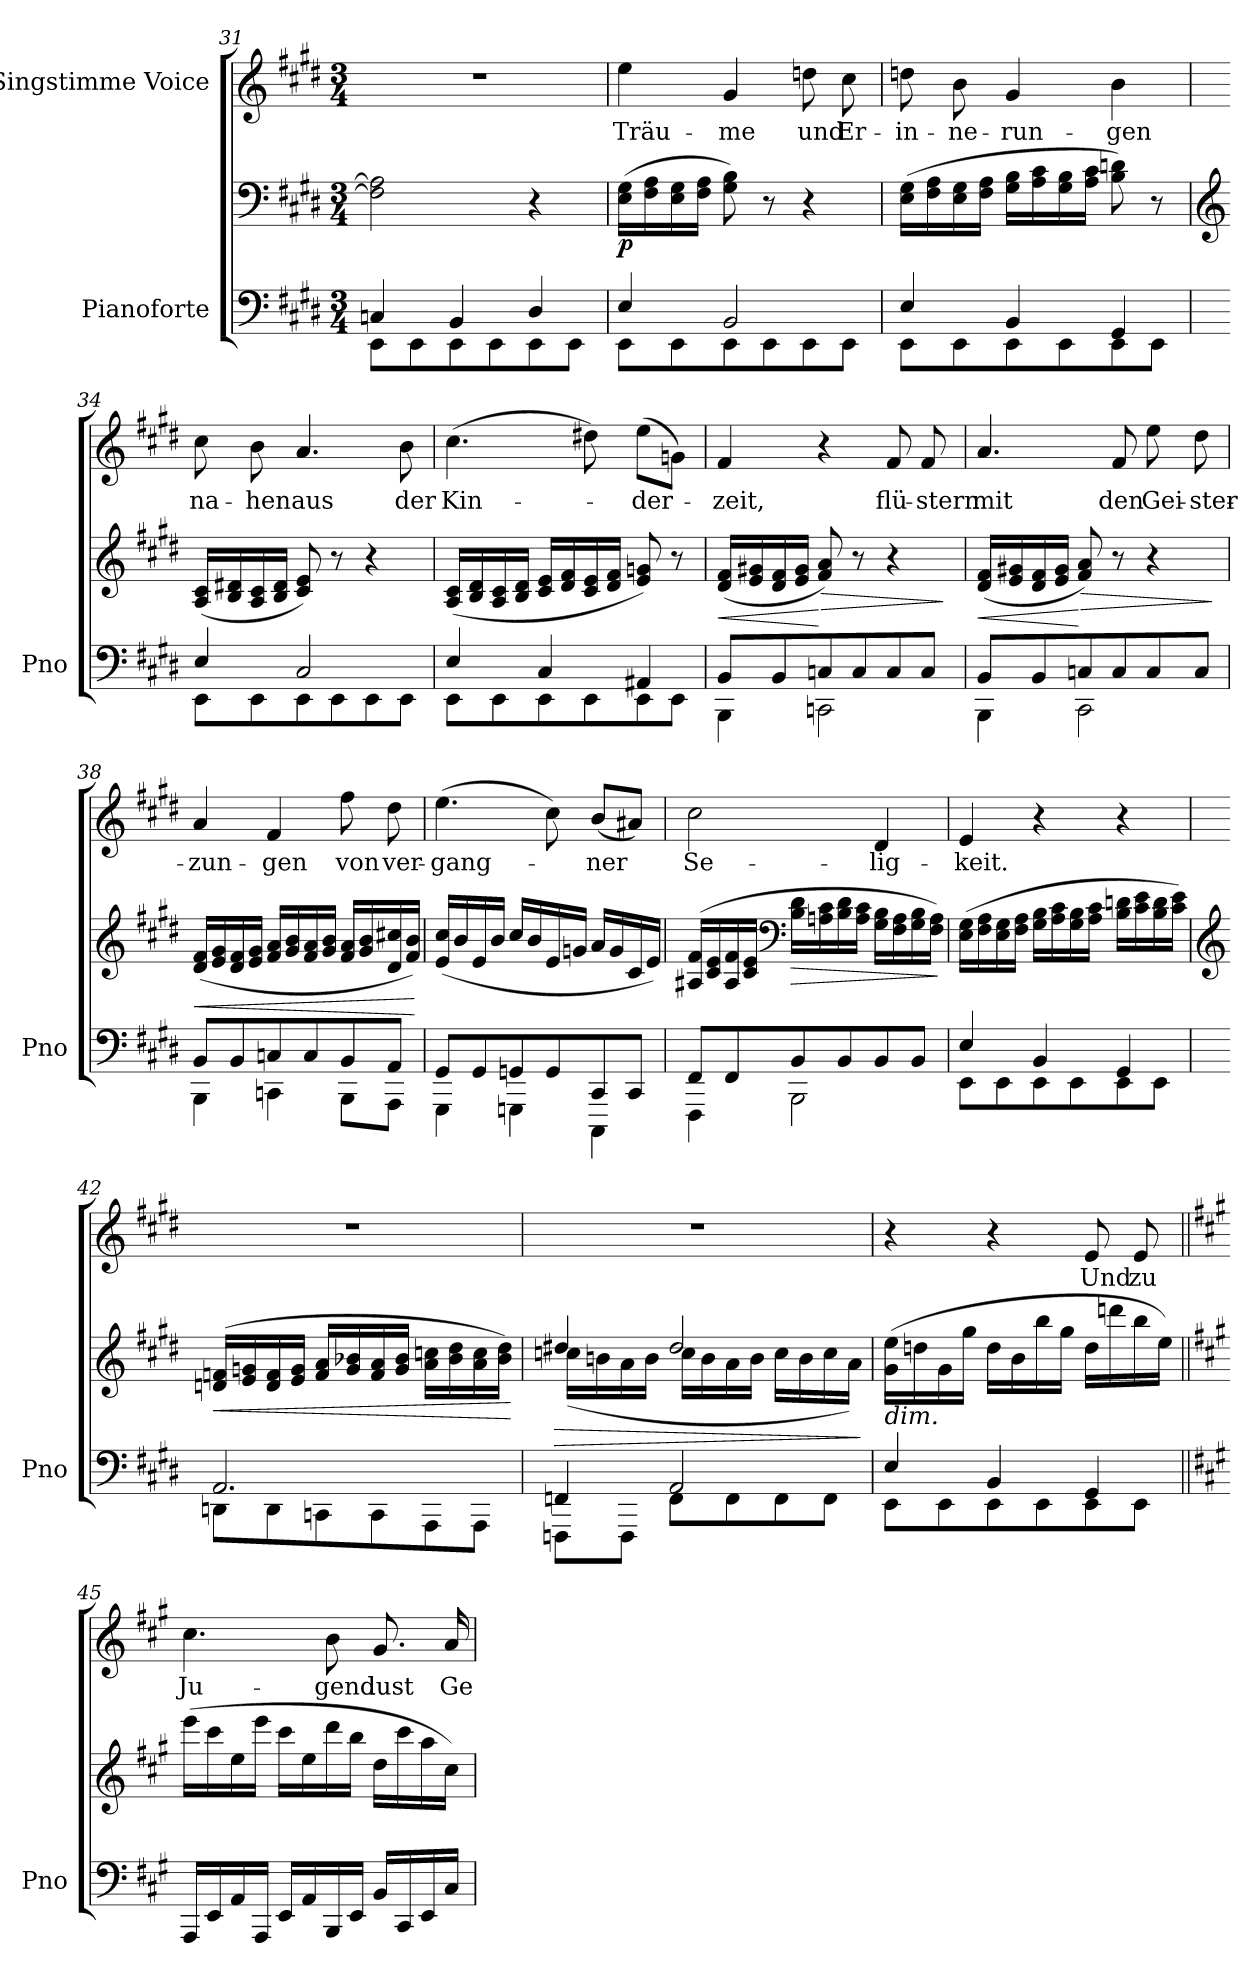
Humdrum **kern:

**kern	**kern	**dynam	**kern	**text
*part2	*part2	*part2	*part1	*part1
*staff3	*staff2	*staff2/3	*staff1	*staff1
*I"Pianoforte	*	*	*I"Singstimme Voice	*
*I'Pno	*	*	*	*
*clefF4	*clefF4	*	*clefG2	*
*k[f#c#g#d#]	*k[f#c#g#d#]	*	*k[f#c#g#d#]	*
*M3/4	*M3/4	*	*M3/4	*
=31	=31	=31	=31	=31
*^	*	*	*	*
4Cn/	8EE\L	2F#\] 2A\]	.	2.r	.
.	8EE\	.	.	.	.
4BB/	8EE\	.	.	.	.
.	8EE\	.	.	.	.
4D#/	8EE\	4r	.	.	.
.	8EE\J	.	.	.	.
=32	=32	=32	=32	=32	=32
!	!	!	!LO:DY:b	!	!
4E/	8EE\L	(16E\ 16G#\LL	p	4ee\	Träu-
.	.	16F#\ 16A\	.	.	.
.	8EE\	16E\ 16G#\	.	.	.
.	.	16F#\ 16A\JJ	.	.	.
2BB/	8EE\	8G#\ 8B\)	.	4g#/	-me
.	8EE\	8r	.	.	.
.	8EE\	4r	.	8ddn\	und
.	8EE\J	.	.	8cc#\	Er-
=33	=33	=33	=33	=33	=33
4E/	8EE\L	(16E\ 16G#\LL	.	8ddn\	-in-
.	.	16F#\ 16A\	.	.	.
.	8EE\	16E\ 16G#\	.	8b\	-ne-
.	.	16F#\ 16A\JJ	.	.	.
4BB/	8EE\	16G#\ 16B\LL	.	4g#/	-run-
.	.	16A\ 16c#\	.	.	.
.	8EE\	16G#\ 16B\	.	.	.
.	.	16A\ 16c#\JJ	.	.	.
4GG#/	8EE\	8B\ 8dn\)	.	4b\	-gen
.	8EE\J	8r	.	.	.
=34	=34	=34	=34	=34	=34
*	*	*clefG2	*	*	*
4E/	8EE\L	(16A/ 16c#/LL	.	8cc#\	na-
.	.	16B/ 16d#X/	.	.	.
.	8EE\	16A/ 16c#/	.	8b\	-hen
.	.	16B/ 16d#/JJ	.	.	.
2C#/	8EE\	8c#/ 8e/)	.	4.a/	aus
.	8EE\	8r	.	.	.
.	8EE\	4r	.	.	.
.	8EE\J	.	.	8b\	der
=35	=35	=35	=35	=35	=35
4E/	8EE\L	(16A/ 16c#/LL	.	(4.cc#\	Kin-
.	.	16B/ 16d#/	.	.	.
.	8EE\	16A/ 16c#/	.	.	.
.	.	16B/ 16d#/JJ	.	.	.
4C#/	8EE\	16c#/ 16e/LL	.	.	.
.	.	16d#/ 16f#/	.	.	.
.	8EE\	16c#/ 16e/	.	8dd#X\)	.
.	.	16d#/ 16f#/JJ	.	.	.
4AA#X/	8EE\	8e/ 8gn/)	.	(8ee\L	-der-
.	8EE\J	8r	.	8gn\J)	.
=36	=36	=36	=36	=36	=36
!	!	!	!LO:HP:b	!	!
8BB/L	4BBB\	(16d#/ 16f#/LL	<	4f#/	-zeit,
.	.	16e/ 16g#X/	.	.	.
8BB/	.	16d#/ 16f#/	.	.	.
.	.	16e/ 16g#/JJ	.	.	.
!	!	!	!LO:HP:n=1:b	!	!
8Cn/	2CCn\	8f#/ 8a/)	[ >	4r	.
8C/	.	8r	.	.	.
8C/	.	4r	.	8f#/	flü-
8C/J	.	.	.	8f#/	-stern
*v	*v	*	*	*	*
.	.	]	.	.
=37	=37	=37	=37	=37
*^	*	*	*	*
!	!	!	!LO:HP:b	!	!
8BB/L	4BBB\	(16d#/ 16f#/LL	<	4.a/	mit
.	.	16e/ 16g#X/	.	.	.
8BB/	.	16d#/ 16f#/	.	.	.
.	.	16e/ 16g#/JJ	.	.	.
!	!	!	!LO:HP:n=1:b	!	!
8Cn/	2CC#\	8f#/ 8a/)	[ >	.	.
8C/	.	8r	.	8f#/	den
8C/	.	4r	.	8ee\	Gei-
8C/J	.	.	.	8dd#\	-ster-
*v	*v	*	*	*	*
.	.	]	.	.
=38	=38	=38	=38	=38
*^	*	*	*	*
!	!	!	!LO:HP:b	!	!
8BB/L	4BBB\	(16d#/ 16f#/LL	<	4a/	-zun-
.	.	16e/ 16g#/	.	.	.
8BB/	.	16d#/ 16f#/	.	.	.
.	.	16e/ 16g#/JJ	.	.	.
8Cn/	4CCn\	16f#/ 16a/LL	.	4f#/	-gen
.	.	16g#/ 16b/	.	.	.
8C/	.	16f#/ 16a/	.	.	.
.	.	16g#/ 16b/JJ	.	.	.
8BB/	8BBB\L	16f#/ 16a/LL	.	8ff#\	von
.	.	16g#/ 16b/	.	.	.
8AA/J	8AAA\J	16d#/ 16cc#X/	.	8dd#\	ver-
.	.	16f#/ 16b/JJ)	.	.	.
*v	*v	*	*	*	*
.	.	[	.	.
=39	=39	=39	=39	=39
*^	*	*	*	*
8GG#/L	4GGG#\	(16e/ 16cc#/LL	.	(4.ee\	-gang-
.	.	16b/	.	.	.
8GG#/	.	16e/	.	.	.
.	.	16b/JJ	.	.	.
8GGn/	4GGGn\	16cc#/LL	.	.	.
.	.	16b/	.	.	.
8GG/	.	16e/	.	8cc#\)	.
.	.	16gn/JJ	.	.	.
8CC#/	4CCC#\	16a/LL	.	(8b/L	-ner
.	.	16g/	.	.	.
8CC#/J	.	16c#/	.	8a#X/J)	.
.	.	16e/JJ)	.	.	.
=40	=40	=40	=40	=40	=40
8FF#/L	4FFF#\	(16A#X/ 16f#/LL	.	2cc#\	Se-
.	.	16c#/ 16e/	.	.	.
8FF#/	.	16A#/ 16f#/	.	.	.
.	.	16c#/ 16e/JJ	.	.	.
*	*	*clefF4	*	*	*
!	!	!	!LO:HP:b	!	!
8BB/	2BBB\	16B\ 16d#\LL	>	.	.
.	.	16An\ 16c#\	.	.	.
8BB/	.	16B\ 16d#\	.	.	.
.	.	16A\ 16c#\JJ	.	.	.
8BB/	.	16G#\ 16B\LL	.	4d#/	-lig-
.	.	16F#\ 16A\	.	.	.
8BB/J	.	16G#\ 16B\	.	.	.
.	.	16F#\ 16A\JJ)	.	.	.
*v	*v	*	*	*	*
.	.	]	.	.
=41	=41	=41	=41	=41
*^	*	*	*	*
4E/	8EE\L	(16E\ 16G#\LL	.	4e/	-keit.
.	.	16F#\ 16A\	.	.	.
.	8EE\	16E\ 16G#\	.	.	.
.	.	16F#\ 16A\JJ	.	.	.
4BB/	8EE\	16G#\ 16B\LL	.	4r	.
.	.	16A\ 16c#\	.	.	.
.	8EE\	16G#\ 16B\	.	.	.
.	.	16A\ 16c#\JJ	.	.	.
4GG#/	8EE\	16B\ 16dn\LL	.	4r	.
.	.	16c#\ 16e\	.	.	.
.	8EE\J	16B\ 16d\	.	.	.
.	.	16c#\ 16e\JJ)	.	.	.
=42	=42	=42	=42	=42	=42
*	*	*clefG2	*	*	*
!	!	!	!LO:HP:b	!	!
2.AA/	8DDn\L	(16dn/ 16fn/LL	<	2.r	.
.	.	16e/ 16gn/	.	.	.
.	8DD\	16d/ 16f/	.	.	.
.	.	16e/ 16g/JJ	.	.	.
.	8CCn\	16f/ 16a/LL	.	.	.
.	.	16g/ 16b-X/	.	.	.
.	8CC\	16f/ 16a/	.	.	.
.	.	16g/ 16b-/JJ	.	.	.
.	8AAA\	16a\ 16ccn\LL	.	.	.
.	.	16b-\ 16dd#\	.	.	.
.	8AAA\J	16a\ 16cc\	.	.	.
.	.	16b-\ 16dd#\JJ)	.	.	.
*v	*v	*	*	*	*
.	.	[	.	.
=43	=43	=43	=43	=43
*^	*	*	*	*
!	!	!	!LO:HP:b	!	!
*	*	*^	*	*	*
4FFn/	8FFFn\L	4dd#X/	(16ccn\LL	>	2.r	.
.	.	.	16bn\	.	.	.
.	8FFF\J	.	16a\	.	.	.
.	.	.	16b\JJ	.	.	.
2AA/	8FF\L	2dd#/	16cc\LL	.	.	.
.	.	.	16b\	.	.	.
.	8FF\	.	16a\	.	.	.
.	.	.	16b\JJ	.	.	.
.	8FF\	.	16cc\LL	.	.	.
.	.	.	16b\	.	.	.
.	8FF\J	.	16cc\	.	.	.
.	.	.	16a\JJ)	.	.	.
*v	*v	*	*	*	*	*
*	*v	*v	*	*	*
.	.	]	.	.
=44	=44	=44	=44	=44
*^	*	*	*	*
!	!	!LO:TX:b:i:t=dim.	!	!	!
4E/	8EE\L	(16g#\ 16ee\LL	.	4r	.
.	.	16ddn\	.	.	.
.	8EE\	16g#\	.	.	.
.	.	16gg#\JJ	.	.	.
4BB/	8EE\	16dd\LL	.	4r	.
.	.	16b\	.	.	.
.	8EE\	16bb\	.	.	.
.	.	16gg#\JJ	.	.	.
4GG#/	8EE\	16dd\LL	.	8e/	Und
.	.	16dddn\	.	.	.
.	8EE\J	16bb\	.	8e/	zu
.	.	16ee\JJ)	.	.	.
*v	*v	*	*	*	*
=45||	=45||	=45||	=45||	=45||
*k[f#c#g#]	*k[f#c#g#]	*	*k[f#c#g#]	*
!	!	!LO:DY:b=2	!	!
!	!	!LO:DY:n=1:b=2	!	!
16AAA/LL	(16eee\LL	pp other-dynamics	4.cc#\	Ju-
16EE/	16ccc#\	.	.	.
16AA/	16ee\	.	.	.
16AAA/JJ	16eee\JJ	.	.	.
16EE/LL	16ccc#\LL	.	.	.
16AA/	16ee\	.	.	.
16BBB/	16ddd\	.	8b\	-gend
16EE/JJ	16bb\JJ	.	.	.
16BB/LL	16dd\LL	.	8.g#/	lust
16CC#/	16ccc#\	.	.	.
16EE/	16aa\	.	.	.
16C#/JJ	16cc#\JJ)	.	16a/	Ge-
=	=	=	=	=
*-	*-	*-	*-	*-
